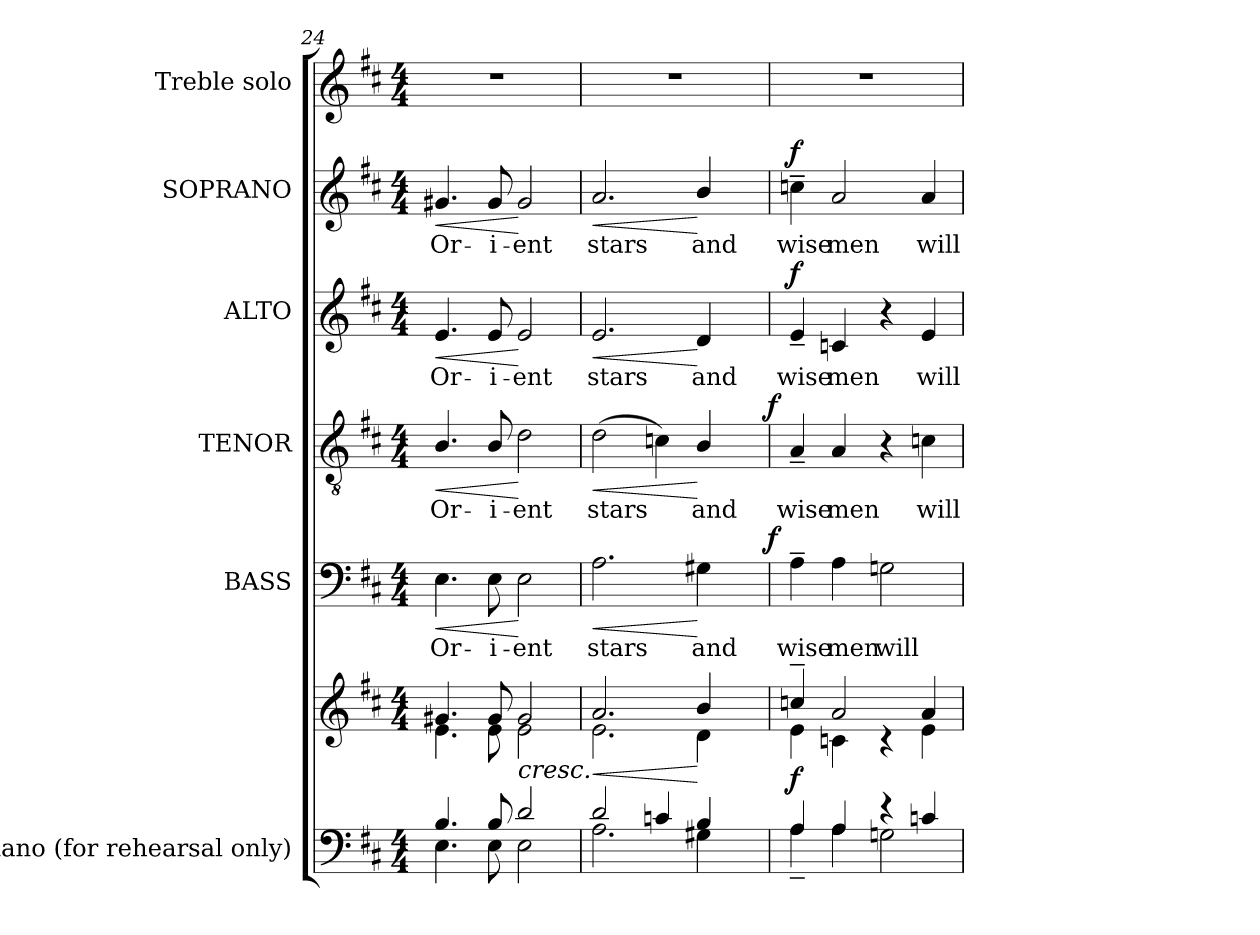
**kern	**kern	**dynam	**kern	**text	**dynam	**kern	**text	**dynam	**kern	**text	**dynam	**kern	**text	**dynam	**kern
*part6	*part6	*part6	*part5	*part5	*part5	*part4	*part4	*part4	*part3	*part3	*part3	*part2	*part2	*part2	*part1
*staff7	*staff6	*staff6/7	*staff5	*staff5	*staff5	*staff4	*staff4	*staff4	*staff3	*staff3	*staff3	*staff2	*staff2	*staff2	*staff1
*I"Piano  (for rehearsal  only)	*	*	*I"BASS	*	*	*I"TENOR	*	*	*I"ALTO	*	*	*I"SOPRANO	*	*	*I"Treble solo
*I'Pno.	*	*	*I'B.	*	*	*I'T.	*	*	*I'A.	*	*	*I'S.	*	*	*I'Tr.
*clefF4	*clefG2	*	*clefF4	*	*	*clefGv2	*	*	*clefG2	*	*	*clefG2	*	*	*clefG2
*	*	*	*	*	*	*ITrd7c12	*	*	*	*	*	*	*	*	*
*k[f#c#]	*k[f#c#]	*	*k[f#c#]	*	*	*k[f#c#]	*	*	*k[f#c#]	*	*	*k[f#c#]	*	*	*k[f#c#]
*D:	*D:	*	*D:	*	*	*D:	*	*	*D:	*	*	*D:	*	*	*D:
*M4/4	*M4/4	*	*M4/4	*	*	*M4/4	*	*	*M4/4	*	*	*M4/4	*	*	*M4/4
=24	=24	=24	=24	=24	=24	=24	=24	=24	=24	=24	=24	=24	=24	=24	=24
*^	*^	*	*	*	*	*	*	*	*	*	*	*	*	*	*
!	!	!	!	!	!	!LO:LY:b:color=#000000	!LO:HP:b	!	!	!	!	!	!	!	!	!	!
!	!	!	!	!	!	!	!	!	!LO:LY:b:color=#000000	!LO:HP:b	!	!	!	!	!	!	!
!	!	!	!	!	!	!	!	!	!	!	!	!LO:LY:b:color=#000000	!LO:HP:b	!	!	!	!
!	!	!	!	!	!	!	!	!	!	!	!	!	!	!	!LO:LY:b:color=#000000	!LO:HP:b	!
4.Bi/	4.Ei\	4.g#Xi/	4.ei\	.	4.Ei\	Or-	<	4.BBi/	Or-	<	4.ei/	Or-	<	4.g#Xi/	Or-	<	1r
!	!	!	!	!	!	!LO:LY:b:color=#000000	!	!	!	!	!	!	!	!	!	!	!
!	!	!	!	!	!	!	!	!	!LO:LY:b:color=#000000	!	!	!	!	!	!	!	!
!	!	!	!	!	!	!	!	!	!	!	!	!LO:LY:b:color=#000000	!	!	!	!	!
!	!	!	!	!	!	!	!	!	!	!	!	!	!	!	!LO:LY:b:color=#000000	!	!
8Bi/	8Ei\	8g#i/	8ei\	[	8Ei\	-i-	.	8BBi/	-i-	.	8ei/	-i-	.	8g#i/	-i-	.	.
!	!	!	!	!LO:HP:b	!	!	!	!	!	!	!	!	!	!	!	!	!
!	!	!	!	!	!	!LO:LY:b:color=#000000	!	!	!	!	!	!	!	!	!	!	!
!	!	!	!	!	!	!	!	!	!LO:LY:b:color=#000000	!	!	!	!	!	!	!	!
!	!	!	!	!	!	!	!	!	!	!	!	!LO:LY:b:color=#000000	!	!	!	!	!
!	!	!	!	!	!	!	!	!	!	!	!	!	!	!	!LO:LY:b:color=#000000	!	!
2di/	2Ei\	2g#i/	2ei\	<	2Ei\	-ent	[	2Di\	-ent	[	2ei/	-ent	[	2g#i/	-ent	[	.
!!LO:PB:g=z
=25	=25	=25	=25	=25	=25	=25	=25	=25	=25	=25	=25	=25	=25	=25	=25	=25	=25
!	!	!	!	!LO:HP:b	!	!	!	!	!	!	!	!	!	!	!	!	!
!	!	!	!	!	!	!LO:LY:b:color=#000000	!LO:HP:b	!	!	!	!	!	!	!	!	!	!
!	!	!	!	!	!	!	!	!	!LO:LY:b:color=#000000	!LO:HP:b	!	!	!	!	!	!	!
!	!	!	!	!	!	!	!	!	!	!	!	!LO:LY:b:color=#000000	!LO:HP:b	!	!	!	!
!	!	!	!	!	!	!	!	!	!	!	!	!	!	!	!LO:LY:b:color=#000000	!LO:HP:b	!
*	*	*	*	*	*^	*	*	*^	*	*	*	*	*	*	*	*	*
2di/	2.Ai\	2.ai/	2.ei\	<	2.Ai\	2ryy	stars	<	(2Di\	2ryy	stars	<	2.ei/	stars	<	2.ai/	stars	<	1r
4cni/	.	.	.	.	.	4ryy	.	.	4Cni\)	4ryy	.	.	.	.	.	.	.	.	.
!	!	!	!	!	!	!	!LO:LY:b:color=#000000	!	!	!	!	!	!	!	!	!	!	!	!
!	!	!	!	!	!	!	!	!	!	!	!LO:LY:b:color=#000000	!	!	!	!	!	!	!	!
!	!	!	!	!	!	!	!	!	!	!	!	!	!	!LO:LY:b:color=#000000	!	!	!	!	!
!	!	!	!	!	!	!	!	!	!	!	!	!	!	!	!	!	!LO:LY:b:color=#000000	!	!
4Bi/	4G#Xi\	4bi/	4di\	[	4G#Xi\	8ryy	and	[	4BBi/	8ryy	and	[	4di/	and	[	4bi/	and	[	.
.	.	.	.	.	.	16ryy	.	.	.	16ryy	.	.	.	.	.	.	.	.	.
.	.	.	.	.	.	32ryy	.	.	.	32ryy	.	.	.	.	.	.	.	.	.
.	.	.	.	.	.	64ryy	.	.	.	64ryy	.	.	.	.	.	.	.	.	.
.	.	.	.	.	.	128...ryy	.	.	.	128...ryy	.	.	.	.	.	.	.	.	.
.	.	.	.	.	.	1024ryy	.	f	.	1024ryy	.	f	.	.	.	.	.	.	.
*	*	*	*	*	*v	*v	*	*	*	*	*	*	*	*	*	*	*	*	*
*	*	*	*	*	*	*	*	*v	*v	*	*	*	*	*	*	*	*	*
=26	=26	=26	=26	=26	=26	=26	=26	=26	=26	=26	=26	=26	=26	=26	=26	=26	=26
*	*	*	*	*	*^	*	*	*^	*	*	*	*	*	*	*	*	*
!	!	!	!	!	!	!	!LO:LY:b:color=#000000	!	!	!	!	!	!	!	!	!	!	!	!
*	*	*	*	*	*v	*v	*	*	*	*	*	*	*	*	*	*	*	*	*
*	*	*	*	*	*	*	*	*v	*v	*	*	*	*	*	*	*	*	*
*	*	*	*	*	*^	*	*	*^	*	*	*	*	*	*	*	*	*
!	!	!	!	!	!	!	!	!	!	!	!LO:LY:b:color=#000000	!	!	!	!	!	!	!	!
*	*	*	*	*	*v	*v	*	*	*	*	*	*	*	*	*	*	*	*	*
*	*	*	*	*	*	*	*	*v	*v	*	*	*	*	*	*	*	*	*
*	*	*	*	*	*^	*	*	*^	*	*	*	*	*	*	*	*	*
!	!	!	!	!	!	!	!	!	!	!	!	!	!	!LO:LY:b:color=#000000	!	!	!	!	!
*	*	*	*	*	*v	*v	*	*	*	*	*	*	*	*	*	*	*	*	*
*	*	*	*	*	*	*	*	*v	*v	*	*	*	*	*	*	*	*	*
*	*	*	*	*	*^	*	*	*^	*	*	*	*	*	*	*	*	*
!	!	!	!	!	!	!	!	!	!	!	!	!	!	!	!	!	!LO:LY:b:color=#000000	!	!
*	*	*	*	*	*v	*v	*	*	*	*	*	*	*	*	*	*	*	*	*
*	*	*	*	*	*	*	*	*v	*v	*	*	*	*	*	*	*	*	*
4Ai/	4A~i\	4ccn~i/	4ei\	f	4A~i\	wise	.	4AA~i/	wise	.	4e~i/	wise	f	4ccn~i\	wise	f	1r
!	!	!	!	!	!	!LO:LY:b:color=#000000	!	!	!	!	!	!	!	!	!	!	!
!	!	!	!	!	!	!	!	!	!LO:LY:b:color=#000000	!	!	!	!	!	!	!	!
!	!	!	!	!	!	!	!	!	!	!	!	!LO:LY:b:color=#000000	!	!	!	!	!
!	!	!	!	!	!	!	!	!	!	!	!	!	!	!	!LO:LY:b:color=#000000	!	!
4Ai/	4Ai\	2ai/	4cni\	.	4Ai\	men	.	4AAi/	men	.	4cni/	men	.	2ai/	men	.	.
!	!	!	!	!	!	!LO:LY:b:color=#000000	!	!	!	!	!	!	!	!	!	!	!
4r	2Gni\	.	4r	.	2Gni\	will	.	4r	.	.	4r	.	.	.	.	.	.
!	!	!	!	!	!	!	!	!	!LO:LY:b:color=#000000	!	!	!	!	!	!	!	!
!	!	!	!	!	!	!	!	!	!	!	!	!LO:LY:b:color=#000000	!	!	!	!	!
!	!	!	!	!	!	!	!	!	!	!	!	!	!	!	!LO:LY:b:color=#000000	!	!
4cni/	.	4ai/	4ei\	.	.	.	.	4Cni\	will	.	4ei/	will	.	4ai/	will	.	.
*v	*v	*	*	*	*	*	*	*	*	*	*	*	*	*	*	*	*
*	*v	*v	*	*	*	*	*	*	*	*	*	*	*	*	*	*
=	=	=	=	=	=	=	=	=	=	=	=	=	=	=	=
*-	*-	*-	*-	*-	*-	*-	*-	*-	*-	*-	*-	*-	*-	*-	*-
